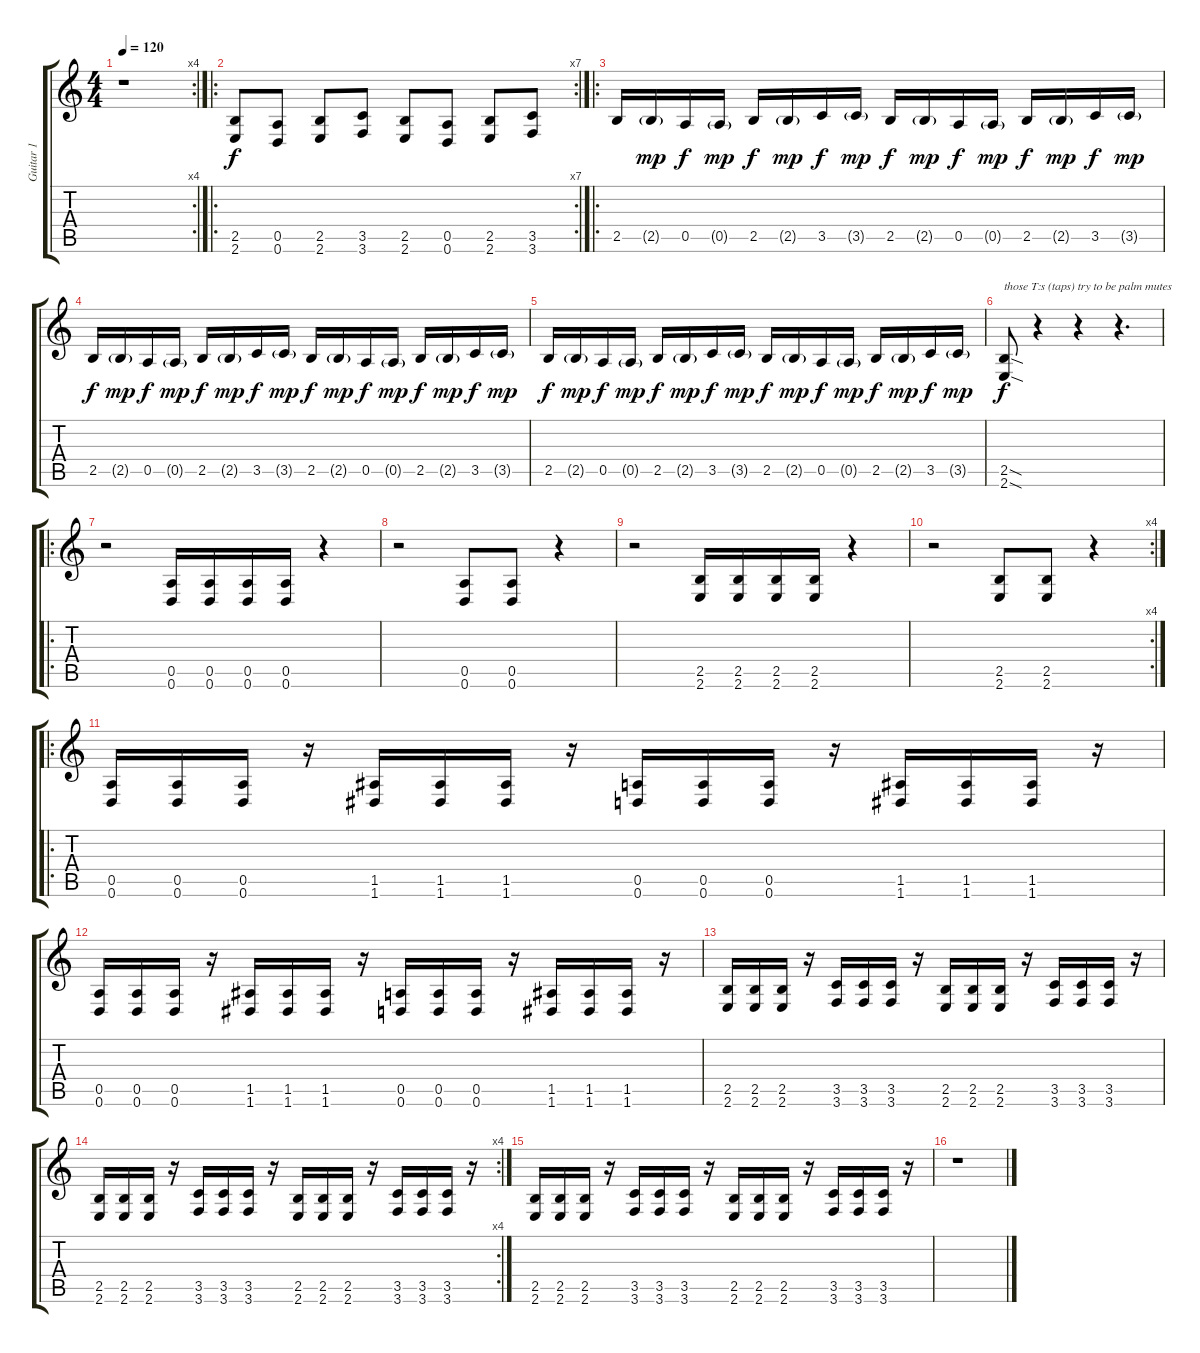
\track ("Guitar 1" "Guitar 1") {instrument distortionguitar}
\staff {score tabs}
\tuning (E4 B3 G3 D3 A2 D2) {hide}
\rc 4
\ts (4 4)
\tempo 120
\clef g2
\ks c
r.1{dy f instrument distortionguitar} |
\ro
\rc 7
(2.5 2.6).8 (0.5 0.6).8 (2.5 2.6).8 (3.5 3.6).8 (2.5 2.6).8 (0.5 0.6).8 (2.5 2.6).8 (3.5 3.6).8 |
\ro
2.5.16 2.5{g}.16{dy mp} 0.5.16{dy f} 0.5{g}.16{dy mp} 2.5.16{dy f} 2.5{g}.16{dy mp} 3.5.16{dy f} 3.5{g}.16{dy mp} 2.5.16{dy f} 2.5{g}.16{dy mp} 0.5.16{dy f} 0.5{g}.16{dy mp} 2.5.16{dy f} 2.5{g}.16{dy mp} 3.5.16{dy f} 3.5{g}.16{dy mp} |
2.5.16{dy f} 2.5{g}.16{dy mp} 0.5.16{dy f} 0.5{g}.16{dy mp} 2.5.16{dy f} 2.5{g}.16{dy mp} 3.5.16{dy f} 3.5{g}.16{dy mp} 2.5.16{dy f} 2.5{g}.16{dy mp} 0.5.16{dy f} 0.5{g}.16{dy mp} 2.5.16{dy f} 2.5{g}.16{dy mp} 3.5.16{dy f} 3.5{g}.16{dy mp} |
2.5.16{dy f} 2.5{g}.16{dy mp} 0.5.16{dy f} 0.5{g}.16{dy mp} 2.5.16{dy f} 2.5{g}.16{dy mp} 3.5.16{dy f} 3.5{g}.16{dy mp} 2.5.16{dy f} 2.5{g}.16{dy mp} 0.5.16{dy f} 0.5{g}.16{dy mp} 2.5.16{dy f} 2.5{g}.16{dy mp} 3.5.16{dy f} 3.5{g}.16{dy mp} |
(2.5{sod} 2.6{sod}).8{txt "those T:s (taps) try to be palm mutes" dy f} r.4 r.4 r.4{d} |
\ro
r.2 (0.5 0.6).16 (0.5 0.6).16 (0.5 0.6).16 (0.5 0.6).16 r.4 |
r.2 (0.5 0.6).8 (0.5 0.6).8 r.4 |
r.2 (2.5 2.6).16 (2.5 2.6).16 (2.5 2.6).16 (2.5 2.6).16 r.4 |
\rc 4
r.2 (2.5 2.6).8 (2.5 2.6).8 r.4 |
\ro
(0.5 0.6).16 (0.5 0.6).16 (0.5 0.6).16 r.16 (1.5 1.6).16 (1.5 1.6).16 (1.5 1.6).16 r.16 (0.5 0.6).16 (0.5 0.6).16 (0.5 0.6).16 r.16 (1.5 1.6).16 (1.5 1.6).16 (1.5 1.6).16 r.16 |
(0.5 0.6).16 (0.5 0.6).16 (0.5 0.6).16 r.16 (1.5 1.6).16 (1.5 1.6).16 (1.5 1.6).16 r.16 (0.5 0.6).16 (0.5 0.6).16 (0.5 0.6).16 r.16 (1.5 1.6).16 (1.5 1.6).16 (1.5 1.6).16 r.16 |
(2.5 2.6).16 (2.5 2.6).16 (2.5 2.6).16 r.16 (3.5 3.6).16 (3.5 3.6).16 (3.5 3.6).16 r.16 (2.5 2.6).16 (2.5 2.6).16 (2.5 2.6).16 r.16 (3.5 3.6).16 (3.5 3.6).16 (3.5 3.6).16 r.16 |
\rc 4
(2.5 2.6).16 (2.5 2.6).16 (2.5 2.6).16 r.16 (3.5 3.6).16 (3.5 3.6).16 (3.5 3.6).16 r.16 (2.5 2.6).16 (2.5 2.6).16 (2.5 2.6).16 r.16 (3.5 3.6).16 (3.5 3.6).16 (3.5 3.6).16 r.16 |
(2.5 2.6).16 (2.5 2.6).16 (2.5 2.6).16 r.16 (3.5 3.6).16 (3.5 3.6).16 (3.5 3.6).16 r.16 (2.5 2.6).16 (2.5 2.6).16 (2.5 2.6).16 r.16 (3.5 3.6).16 (3.5 3.6).16 (3.5 3.6).16 r.16 |
r.1
